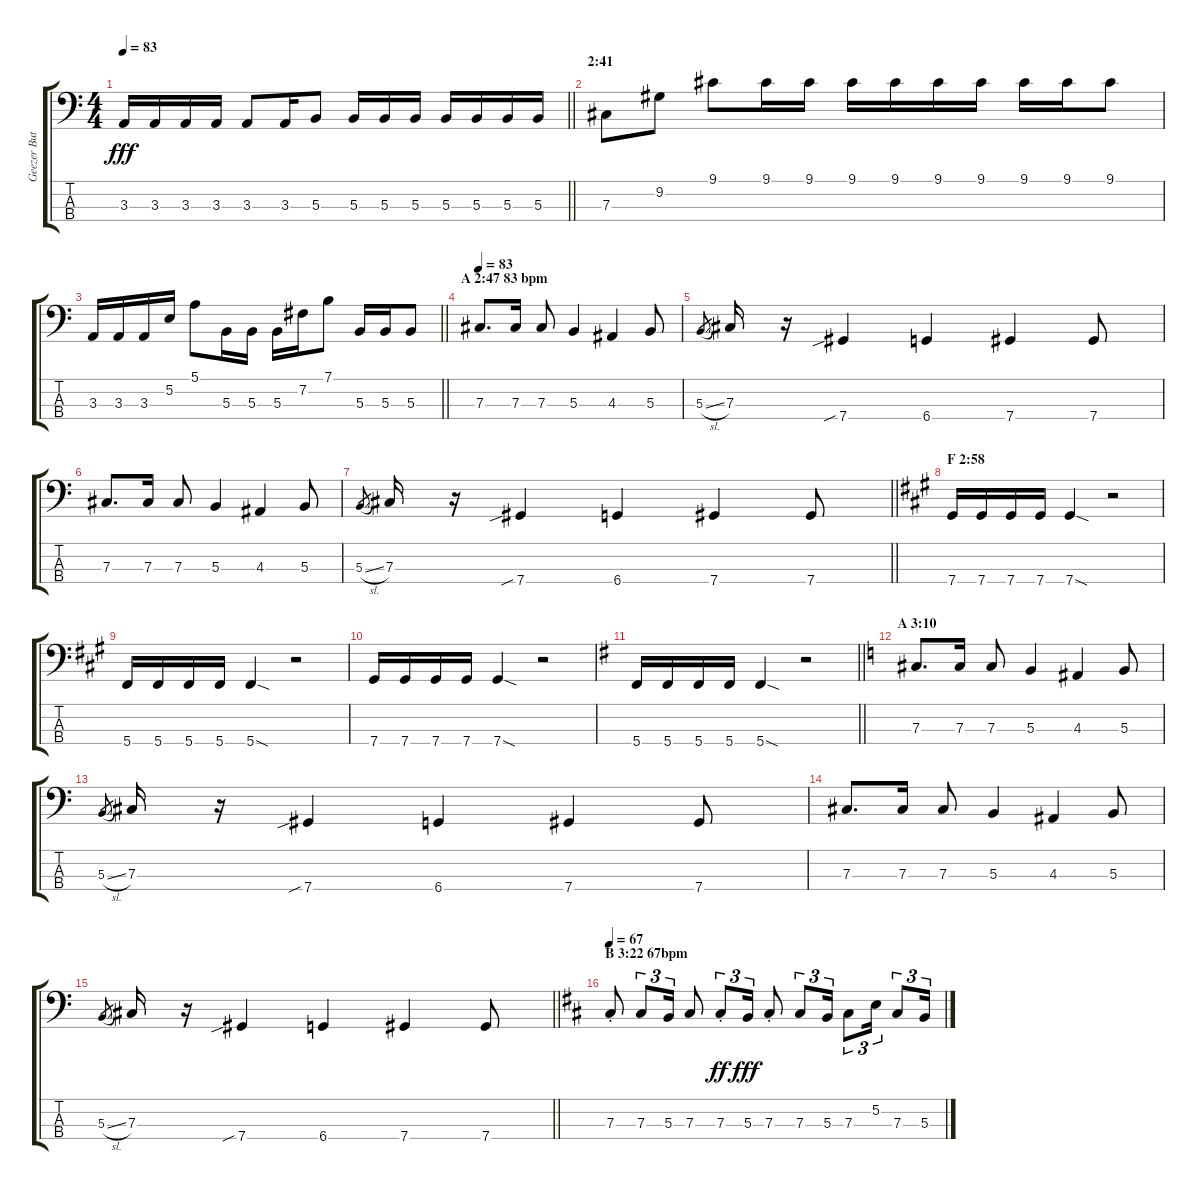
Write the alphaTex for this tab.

\track ("Geezer Butler (Bass)" "Geezer But") {instrument electricbassfinger}
\staff {score tabs}
\tuning (E2 B1 Gb1 Db1) {hide}
\ts (4 4)
\tempo 83
\clef f4
\barLineRight lightlight
\ks c
3.3.16{dy fff} 3.3.16 3.3.16 3.3.16 3.3.8 3.3.16 5.3.8 5.3.16 5.3.16 5.3.16 5.3.16 5.3.16 5.3.16 5.3.16 |
\section ("" "2:41")
7.3.8 9.2.8 9.1.8 9.1.16 9.1.16 9.1.16 9.1.16 9.1.16 9.1.16 9.1.16 9.1.16 9.1.8 |
\barLineRight lightlight
3.3.16 3.3.16 3.3.16 5.2.16 5.1.8 5.3.16 5.3.16 5.3.16 7.2.16 7.1.8 5.3.16 5.3.16 5.3.8 |
\section ("" "A 2:47 83 bpm")
\tempo 83
7.3.8{d} 7.3.16 7.3.8 5.3.4 4.3.4 5.3.8 |
5.3{sl}.8{gr} 7.3.16 r.16 7.4{sib}.4 6.4.4 7.4.4 7.4.8 |
7.3.8{d} 7.3.16 7.3.8 5.3.4 4.3.4 5.3.8 |
\barLineRight lightlight
5.3{sl}.8{gr} 7.3.16 r.16 7.4{sib}.4 6.4.4 7.4.4 7.4.8 |
\section ("" "F 2:58")
\ks a
7.4.16 7.4.16 7.4.16 7.4.16 7.4{sod}.4 r.2 |
5.4.16 5.4.16 5.4.16 5.4.16 5.4{sod}.4 r.2 |
7.4.16 7.4.16 7.4.16 7.4.16 7.4{sod}.4 r.2 |
\barLineRight lightlight
\ks g
5.4.16 5.4.16 5.4.16 5.4.16 5.4{sod}.4 r.2 |
\section ("" "A 3:10")
\ks c
7.3.8{d} 7.3.16 7.3.8 5.3.4 4.3.4 5.3.8 |
5.3{sl}.8{gr} 7.3.16 r.16 7.4{sib}.4 6.4.4 7.4.4 7.4.8 |
7.3.8{d} 7.3.16 7.3.8 5.3.4 4.3.4 5.3.8 |
\barLineRight lightlight
5.3{sl}.8{gr} 7.3.16 r.16 7.4{sib}.4 6.4.4 7.4.4 7.4.8 |
\section ("" "B 3:22 67bpm")
\tempo 67
\ks d
7.3{st}.8 7.3.8{tu (3 2)} 5.3.16{tu (3 2)} 7.3.8 7.3{st}.8{tu (3 2) dy ff} 5.3.16{tu (3 2) dy fff} 7.3{st}.8 7.3.8{tu (3 2)} 5.3.16{tu (3 2)} 7.3.8{tu (3 2)} 5.2.16{tu (3 2)} 7.3.8{tu (3 2)} 5.3.16{tu (3 2)}
